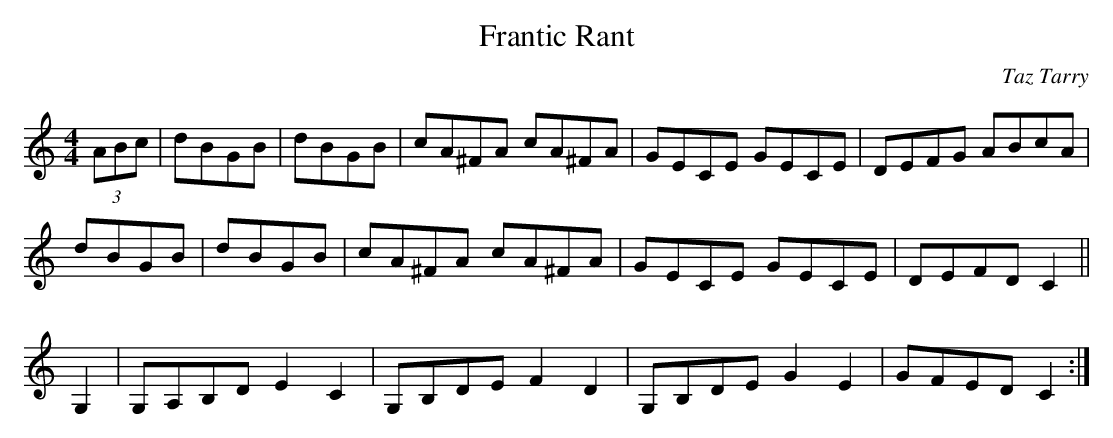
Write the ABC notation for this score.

X:1
T:Frantic Rant
M:4/4
L:1/8
C:Taz Tarry
K:C
(3sABcs|dBGB|dBGB|cA^FA cA^FA|GECE GECE|DEFG ABcA|!
dBGB|dBGB|cA^FA cA^FA|GECE GECE|DEFDC2||!
G,2|G,A,B,D E2C2|G,B,DEF2D2|G,B,DEG2E2|GFED C2:|
